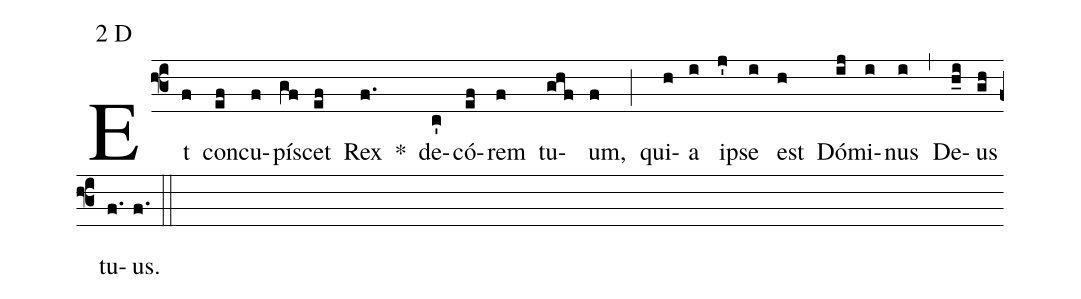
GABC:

mode:2 D;
%%
(f3) Et(f) con(ef)cu(f)pí(gf)scet(ef) Rex(f.) *() de(c')có(ef)rem(f) tu(ghf)um,(f) (;) qui(h)a(i) ip(j')se(i) est(h) Dó(ij)mi(i)nus(i) (,) De(h_i)us(gh) tu(f.)us.(f.) (::)
